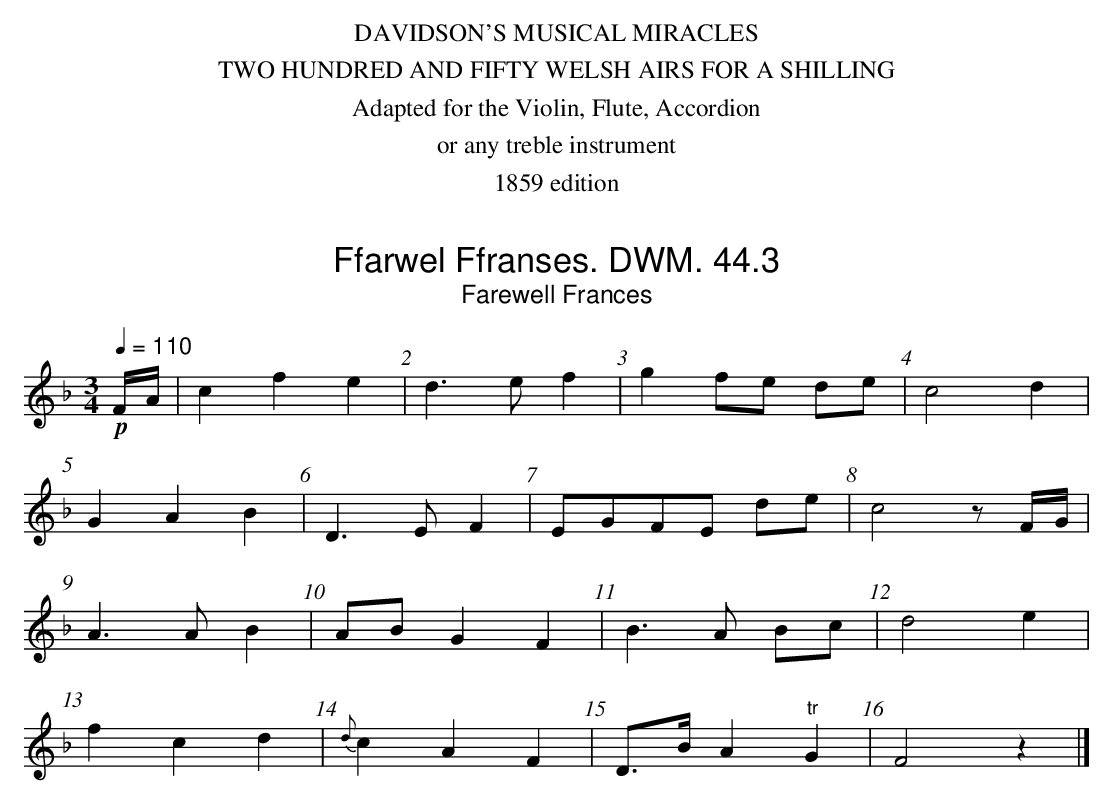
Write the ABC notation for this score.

X:1
T:Ffarwel Ffranses. DWM. 44.3
T:Farewell Frances
M:3/4
L:1/8
Q:1/4=110
K:F
!p!F/A/|c2f2e2|d3e f2|g2fe de|c4d2|
G2A2B2|D3E F2|EGFE de|c4 zF/G/|
A3A B2|AB G2F2|B3A Bc|d4e2|
f2c2d2|{d}c2A2F2|D>B A2 "^tr"G2|F4 z2|]
